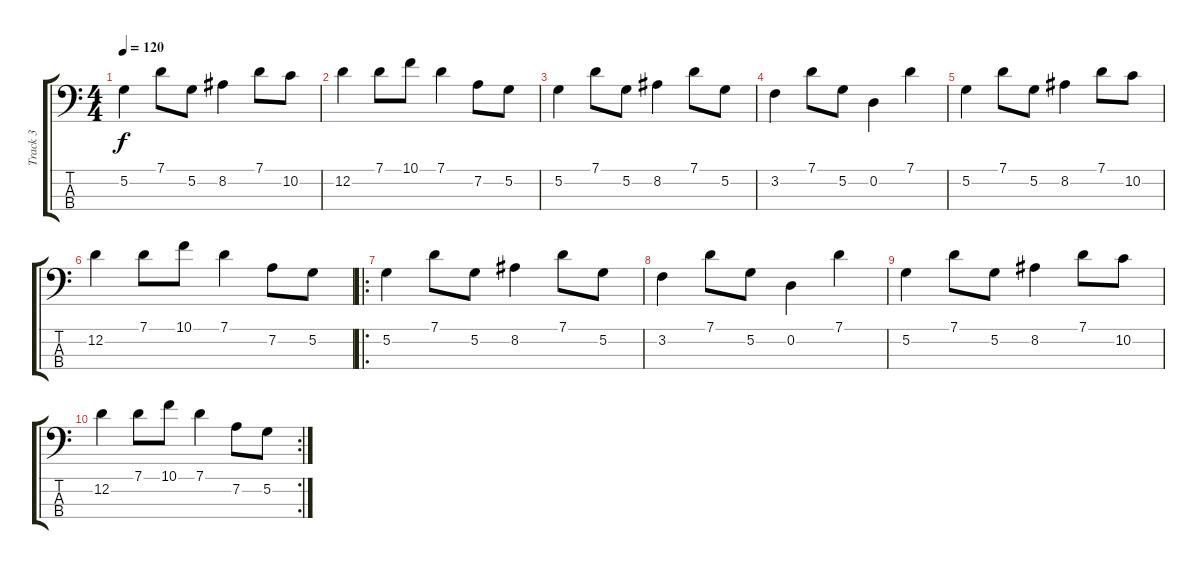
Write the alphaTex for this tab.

\track ("Track 3" "Track 3") {instrument electricbassfinger}
\staff {score tabs}
\tuning (G2 D2 A1 E1) {hide}
\ts (4 4)
\tempo 120
\clef f4
\ks c
5.2.4{dy f} 7.1.8 5.2.8 8.2.4 7.1.8 10.2.8 |
12.2.4 7.1.8 10.1.8 7.1.4 7.2.8 5.2.8 |
5.2.4 7.1.8 5.2.8 8.2.4 7.1.8 5.2.8 |
3.2.4 7.1.8 5.2.8 0.2.4 7.1.4 |
5.2.4 7.1.8 5.2.8 8.2.4 7.1.8 10.2.8 |
12.2.4 7.1.8 10.1.8 7.1.4 7.2.8 5.2.8 |
\ro
5.2.4 7.1.8 5.2.8 8.2.4 7.1.8 5.2.8 |
3.2.4 7.1.8 5.2.8 0.2.4 7.1.4 |
5.2.4 7.1.8 5.2.8 8.2.4 7.1.8 10.2.8 |
\rc 2
12.2.4 7.1.8 10.1.8 7.1.4 7.2.8 5.2.8
